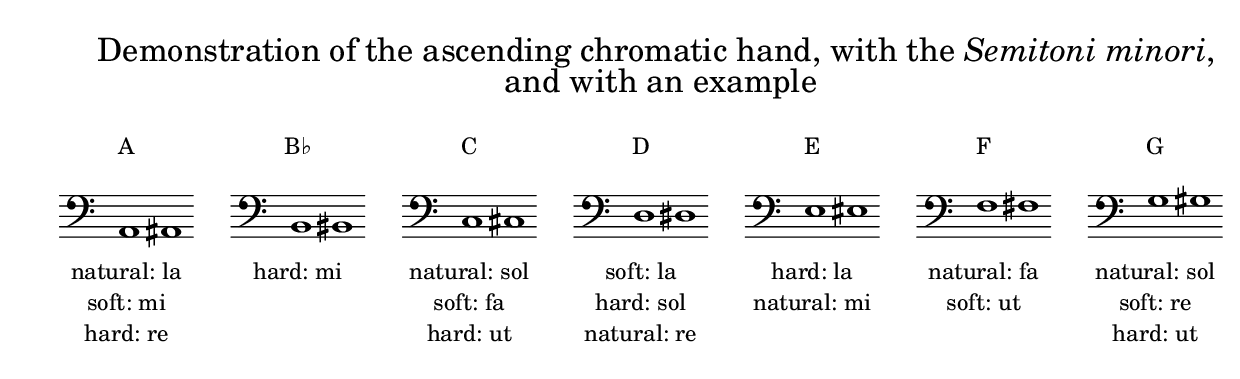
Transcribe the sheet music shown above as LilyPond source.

\version "2.22.2"

% Auto generated file

\header {
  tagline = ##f
}

dot = {
   \once \override Script.add-stem-support = ##f
   \once \override Script.toward-stem-shift = 0
   \once \override Script.skyline-horizontal-padding = 0
   \once \override Script.direction = 1
   \once \override Script.font-size = 1
}

\markup {
  \center-column {
    \line {
      \center-align
      \fontsize#3 { \concat { \normal-text "Demonstration of the ascending chromatic hand, with the " \italic "Semitoni minori" \normal-text ","} }
    }\line {
      \center-align
      \fontsize#3 { \concat { \normal-text " and with an example"} }
    }
    \null
    \line {
      \center-column {
        \line {
          \left-align {  \normal-text "A" }
        }

        \null
        \line {
          \score {
            <<
              \new Staff \with { instrumentName = ""} {
                \override Staff.TimeSignature.stencil = ##f
                \override Staff.NoteHead.style = #'baroque
                \accidentalStyle Score.forget
                \override Rest.style = #'default
                \override NoteHead.style = #'default
                \cadenzaOn
                \clef "bass"
                \key c #`((0 . ,NATURAL) (1 . ,NATURAL) (2 . ,NATURAL)
                          (3 . ,NATURAL) (4 . ,NATURAL) (5 . ,NATURAL)
                          (6 . ,NATURAL))  a,1   ais,1  
                \cadenzaOff
              }
            >>
            \layout {
              \context {
                \Score
                \override SpacingSpanner.common-shortest-duration = #(ly:make-moment 1)
              }
            }
          }
        }
        \null
        \line {
          \left-align {  \normal-text "natural: la" }
        }
        \line {
          \left-align {  \normal-text "soft: mi" }
        }
        \line {
          \left-align {  \normal-text "hard: re" }
        }

      }
      \hspace #3 
      \center-column {
        \line {
          \left-align {  \normal-text "B♭" }
        }

        \null
        \line {
          \score {
            <<
              \new Staff \with { instrumentName = ""} {
                \override Staff.TimeSignature.stencil = ##f
                \override Staff.NoteHead.style = #'baroque
                \accidentalStyle Score.forget
                \override Rest.style = #'default
                \override NoteHead.style = #'default
                \cadenzaOn
                \clef "bass"
                \key c #`((0 . ,NATURAL) (1 . ,NATURAL) (2 . ,NATURAL)
                          (3 . ,NATURAL) (4 . ,NATURAL) (5 . ,NATURAL)
                          (6 . ,NATURAL))  b,1   bis,1  
                \cadenzaOff
              }
            >>
            \layout {
              \context {
                \Score
                \override SpacingSpanner.common-shortest-duration = #(ly:make-moment 1)
              }
            }
          }
        }
        \null
        \line {
          \left-align {  \normal-text "hard: mi" }
        }

      }
      \hspace #3 
      \center-column {
        \line {
          \left-align {  \normal-text "C" }
        }

        \null
        \line {
          \score {
            <<
              \new Staff \with { instrumentName = ""} {
                \override Staff.TimeSignature.stencil = ##f
                \override Staff.NoteHead.style = #'baroque
                \accidentalStyle Score.forget
                \override Rest.style = #'default
                \override NoteHead.style = #'default
                \cadenzaOn
                \clef "bass"
                \key c #`((0 . ,NATURAL) (1 . ,NATURAL) (2 . ,NATURAL)
                          (3 . ,NATURAL) (4 . ,NATURAL) (5 . ,NATURAL)
                          (6 . ,NATURAL))  c1   cis1  
                \cadenzaOff
              }
            >>
            \layout {
              \context {
                \Score
                \override SpacingSpanner.common-shortest-duration = #(ly:make-moment 1)
              }
            }
          }
        }
        \null
        \line {
          \left-align {  \normal-text "natural: sol" }
        }
        \line {
          \left-align {  \normal-text "soft: fa" }
        }
        \line {
          \left-align {  \normal-text "hard: ut" }
        }

      }
      \hspace #3 
      \center-column {
        \line {
          \left-align {  \normal-text "D" }
        }

        \null
        \line {
          \score {
            <<
              \new Staff \with { instrumentName = ""} {
                \override Staff.TimeSignature.stencil = ##f
                \override Staff.NoteHead.style = #'baroque
                \accidentalStyle Score.forget
                \override Rest.style = #'default
                \override NoteHead.style = #'default
                \cadenzaOn
                \clef "bass"
                \key c #`((0 . ,NATURAL) (1 . ,NATURAL) (2 . ,NATURAL)
                          (3 . ,NATURAL) (4 . ,NATURAL) (5 . ,NATURAL)
                          (6 . ,NATURAL))  d1   dis1  
                \cadenzaOff
              }
            >>
            \layout {
              \context {
                \Score
                \override SpacingSpanner.common-shortest-duration = #(ly:make-moment 1)
              }
            }
          }
        }
        \null
        \line {
          \left-align {  \normal-text "soft: la" }
        }
        \line {
          \left-align {  \normal-text "hard: sol" }
        }
        \line {
          \left-align {  \normal-text "natural: re" }
        }

      }
      \hspace #3 
      \center-column {
        \line {
          \left-align {  \normal-text "E" }
        }

        \null
        \line {
          \score {
            <<
              \new Staff \with { instrumentName = ""} {
                \override Staff.TimeSignature.stencil = ##f
                \override Staff.NoteHead.style = #'baroque
                \accidentalStyle Score.forget
                \override Rest.style = #'default
                \override NoteHead.style = #'default
                \cadenzaOn
                \clef "bass"
                \key c #`((0 . ,NATURAL) (1 . ,NATURAL) (2 . ,NATURAL)
                          (3 . ,NATURAL) (4 . ,NATURAL) (5 . ,NATURAL)
                          (6 . ,NATURAL))  e1   eis1  
                \cadenzaOff
              }
            >>
            \layout {
              \context {
                \Score
                \override SpacingSpanner.common-shortest-duration = #(ly:make-moment 1)
              }
            }
          }
        }
        \null
        \line {
          \left-align {  \normal-text "hard: la" }
        }
        \line {
          \left-align {  \normal-text "natural: mi" }
        }

      }
      \hspace #3 
      \center-column {
        \line {
          \left-align {  \normal-text "F" }
        }

        \null
        \line {
          \score {
            <<
              \new Staff \with { instrumentName = ""} {
                \override Staff.TimeSignature.stencil = ##f
                \override Staff.NoteHead.style = #'baroque
                \accidentalStyle Score.forget
                \override Rest.style = #'default
                \override NoteHead.style = #'default
                \cadenzaOn
                \clef "bass"
                \key c #`((0 . ,NATURAL) (1 . ,NATURAL) (2 . ,NATURAL)
                          (3 . ,NATURAL) (4 . ,NATURAL) (5 . ,NATURAL)
                          (6 . ,NATURAL))  f1   fis1  
                \cadenzaOff
              }
            >>
            \layout {
              \context {
                \Score
                \override SpacingSpanner.common-shortest-duration = #(ly:make-moment 1)
              }
            }
          }
        }
        \null
        \line {
          \left-align {  \normal-text "natural: fa" }
        }
        \line {
          \left-align {  \normal-text "soft: ut" }
        }

      }
      \hspace #3 
      \center-column {
        \line {
          \left-align {  \normal-text "G" }
        }

        \null
        \line {
          \score {
            <<
              \new Staff \with { instrumentName = ""} {
                \override Staff.TimeSignature.stencil = ##f
                \override Staff.NoteHead.style = #'baroque
                \accidentalStyle Score.forget
                \override Rest.style = #'default
                \override NoteHead.style = #'default
                \cadenzaOn
                \clef "bass"
                \key c #`((0 . ,NATURAL) (1 . ,NATURAL) (2 . ,NATURAL)
                          (3 . ,NATURAL) (4 . ,NATURAL) (5 . ,NATURAL)
                          (6 . ,NATURAL))  g1   gis1  
                \cadenzaOff
              }
            >>
            \layout {
              \context {
                \Score
                \override SpacingSpanner.common-shortest-duration = #(ly:make-moment 1)
              }
            }
          }
        }
        \null
        \line {
          \left-align {  \normal-text "natural: sol" }
        }
        \line {
          \left-align {  \normal-text "soft: re" }
        }
        \line {
          \left-align {  \normal-text "hard: ut" }
        }

      }
      \hspace #3 

    }
  }
}